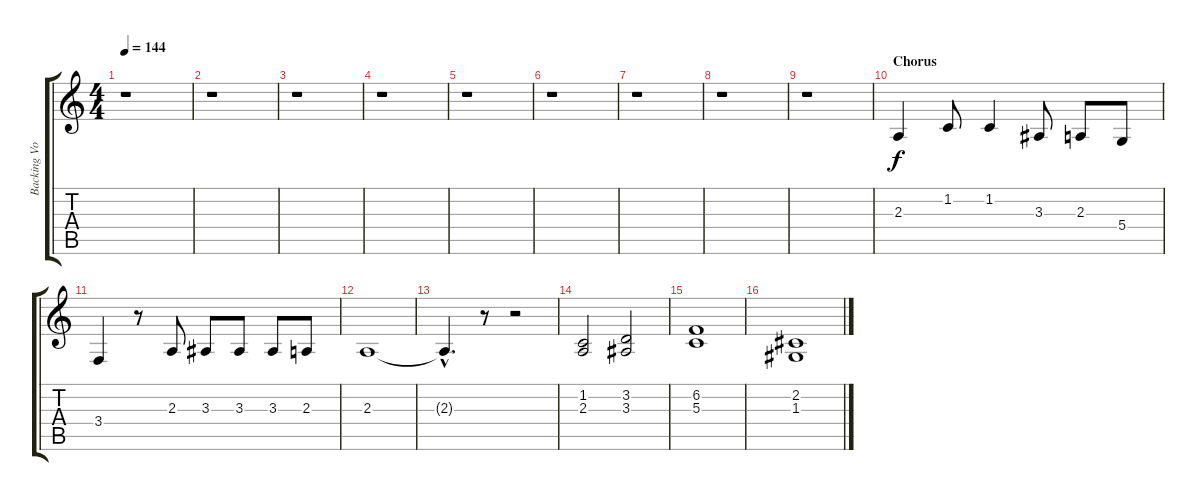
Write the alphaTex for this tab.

\track ("Backing Vox" "Backing Vo") {instrument drawbarorgan}
\staff {score tabs}
\tuning (E4 B3 G3 D3 A2 E2) {hide}
\ts (4 4)
\tempo 144
\clef g2
\ks c
r.1{dy f} |
r.1 |
r.1 |
r.1 |
r.1 |
r.1 |
r.1 |
r.1 |
r.1 |
\section ("" "Chorus")
2.3.4 1.2.8 1.2.4 3.3.8 2.3.8 5.4.8 |
3.4.4 r.8 2.3.8 3.3.8 3.3.8 3.3.8 2.3.8 |
2.3.1 |
2.3{hac t}.4{d} r.8 r.2 |
(1.2 2.3).2 (3.2 3.3).2 |
(6.2 5.3).1 |
(2.2 1.3).1
